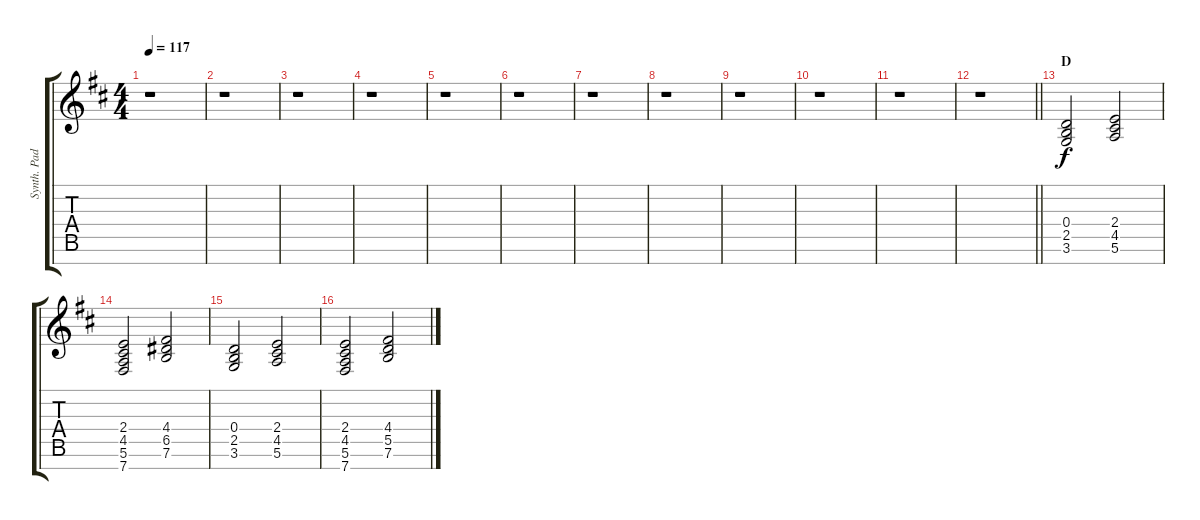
\track ("Synth. Pad" "Synth. Pad") {instrument pad2warm}
\staff {score tabs}
\tuning (E5 B4 G4 D4 A3 E3 B2) {hide}
\ts (4 4)
\tempo 117
\clef g2
\ks d
r.1{dy f} |
r.1 |
r.1 |
r.1 |
r.1 |
r.1 |
r.1 |
r.1 |
r.1 |
r.1 |
r.1 |
\barLineRight lightlight
r.1 |
\section ("" "D")
(0.4 2.5 3.6).2 (2.4 4.5 5.6).2 |
(2.4 4.5 5.6 7.7).2 (4.4 6.5 7.6).2 |
(0.4 2.5 3.6).2 (2.4 4.5 5.6).2 |
(2.4 4.5 5.6 7.7).2 (4.4 5.5 7.6).2
